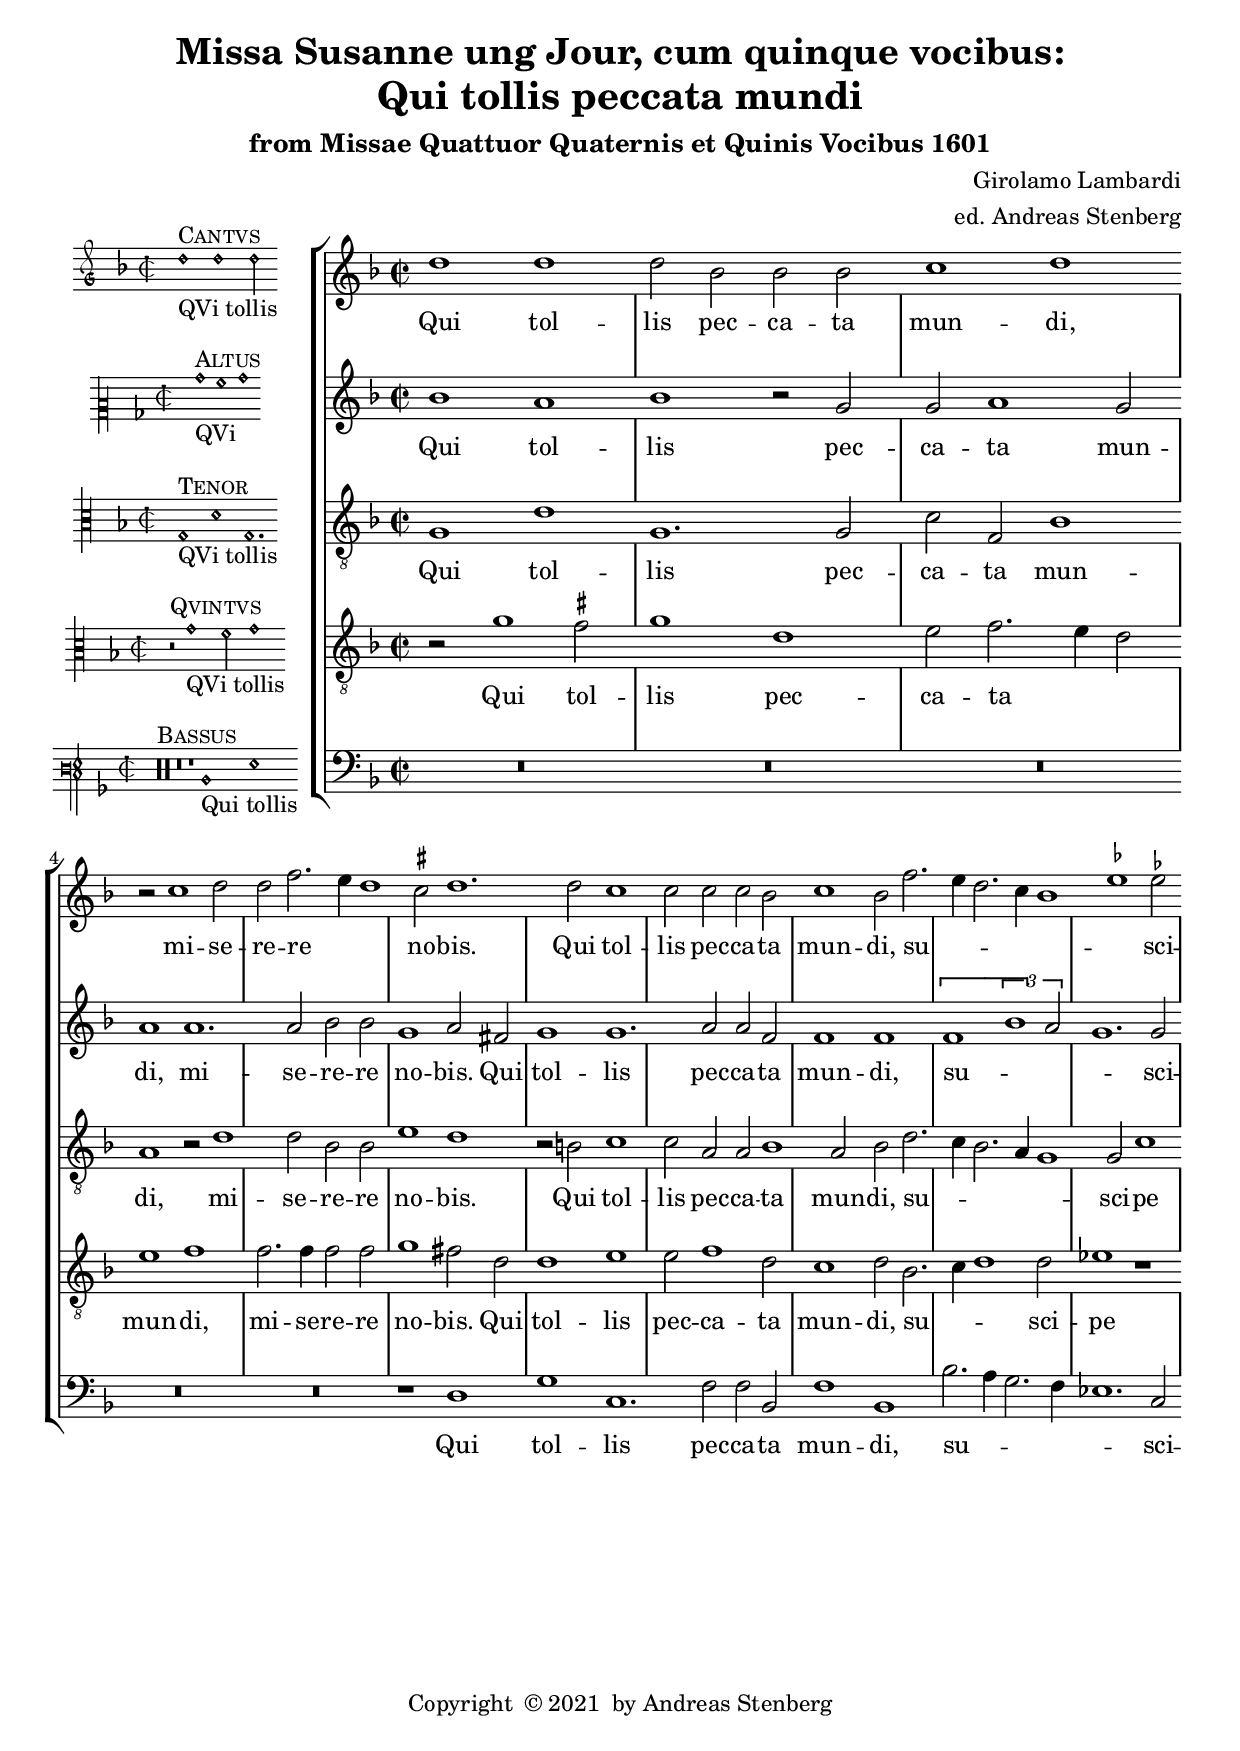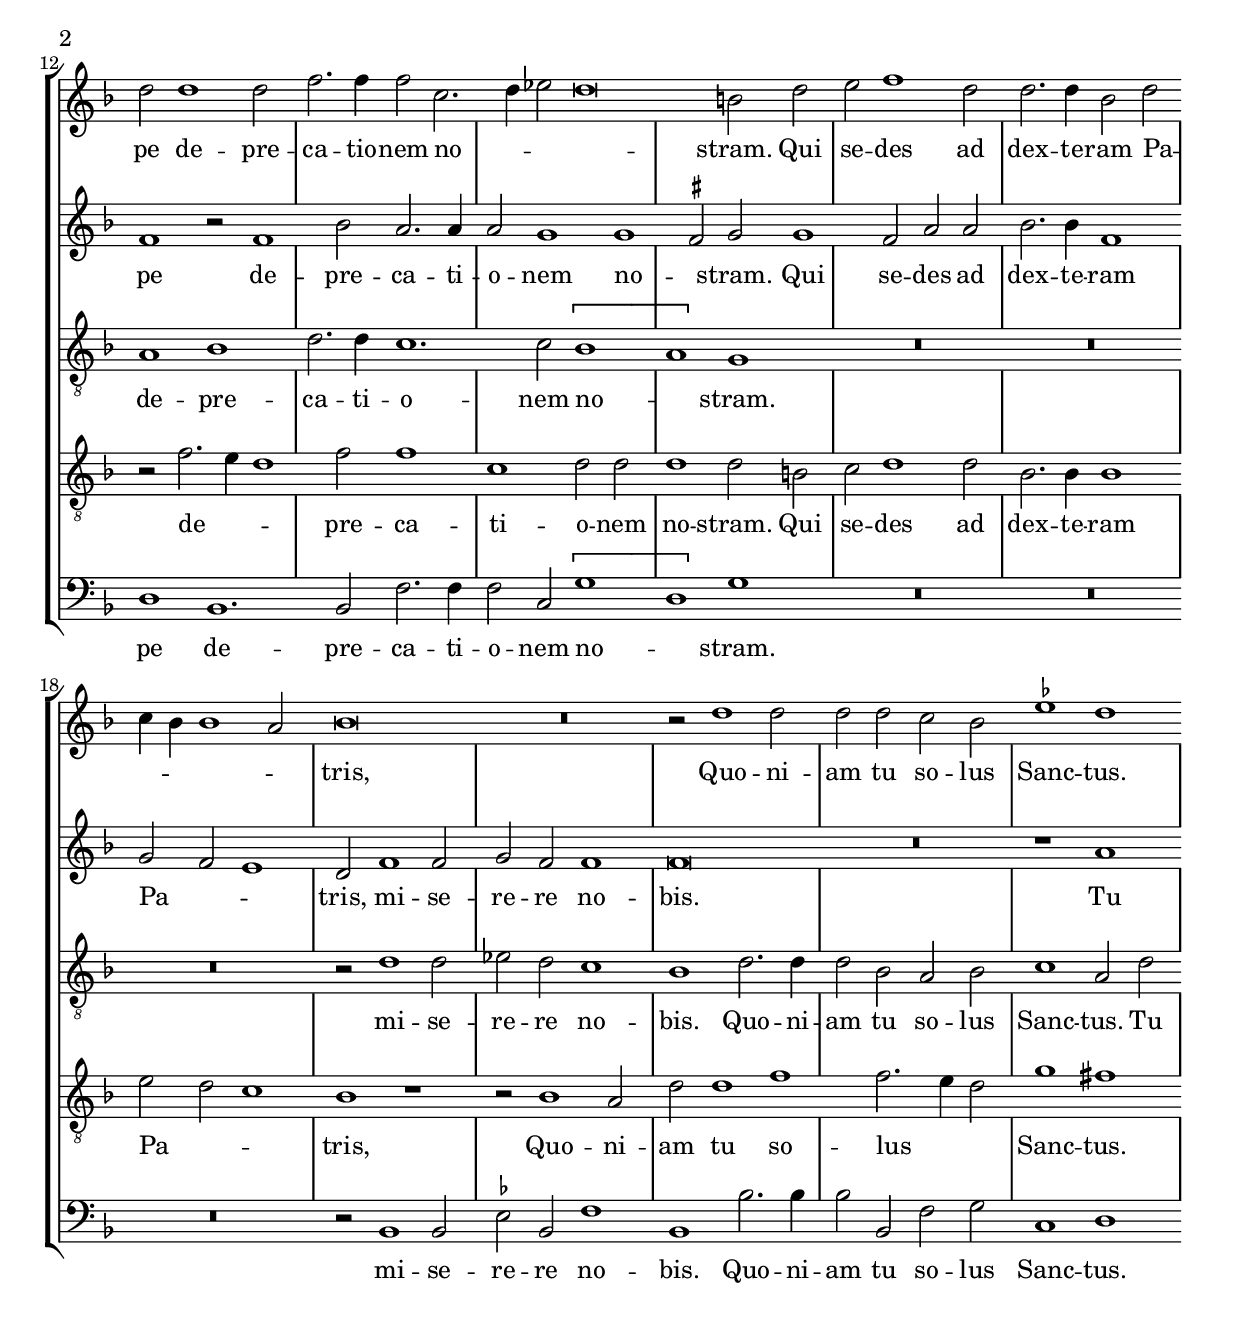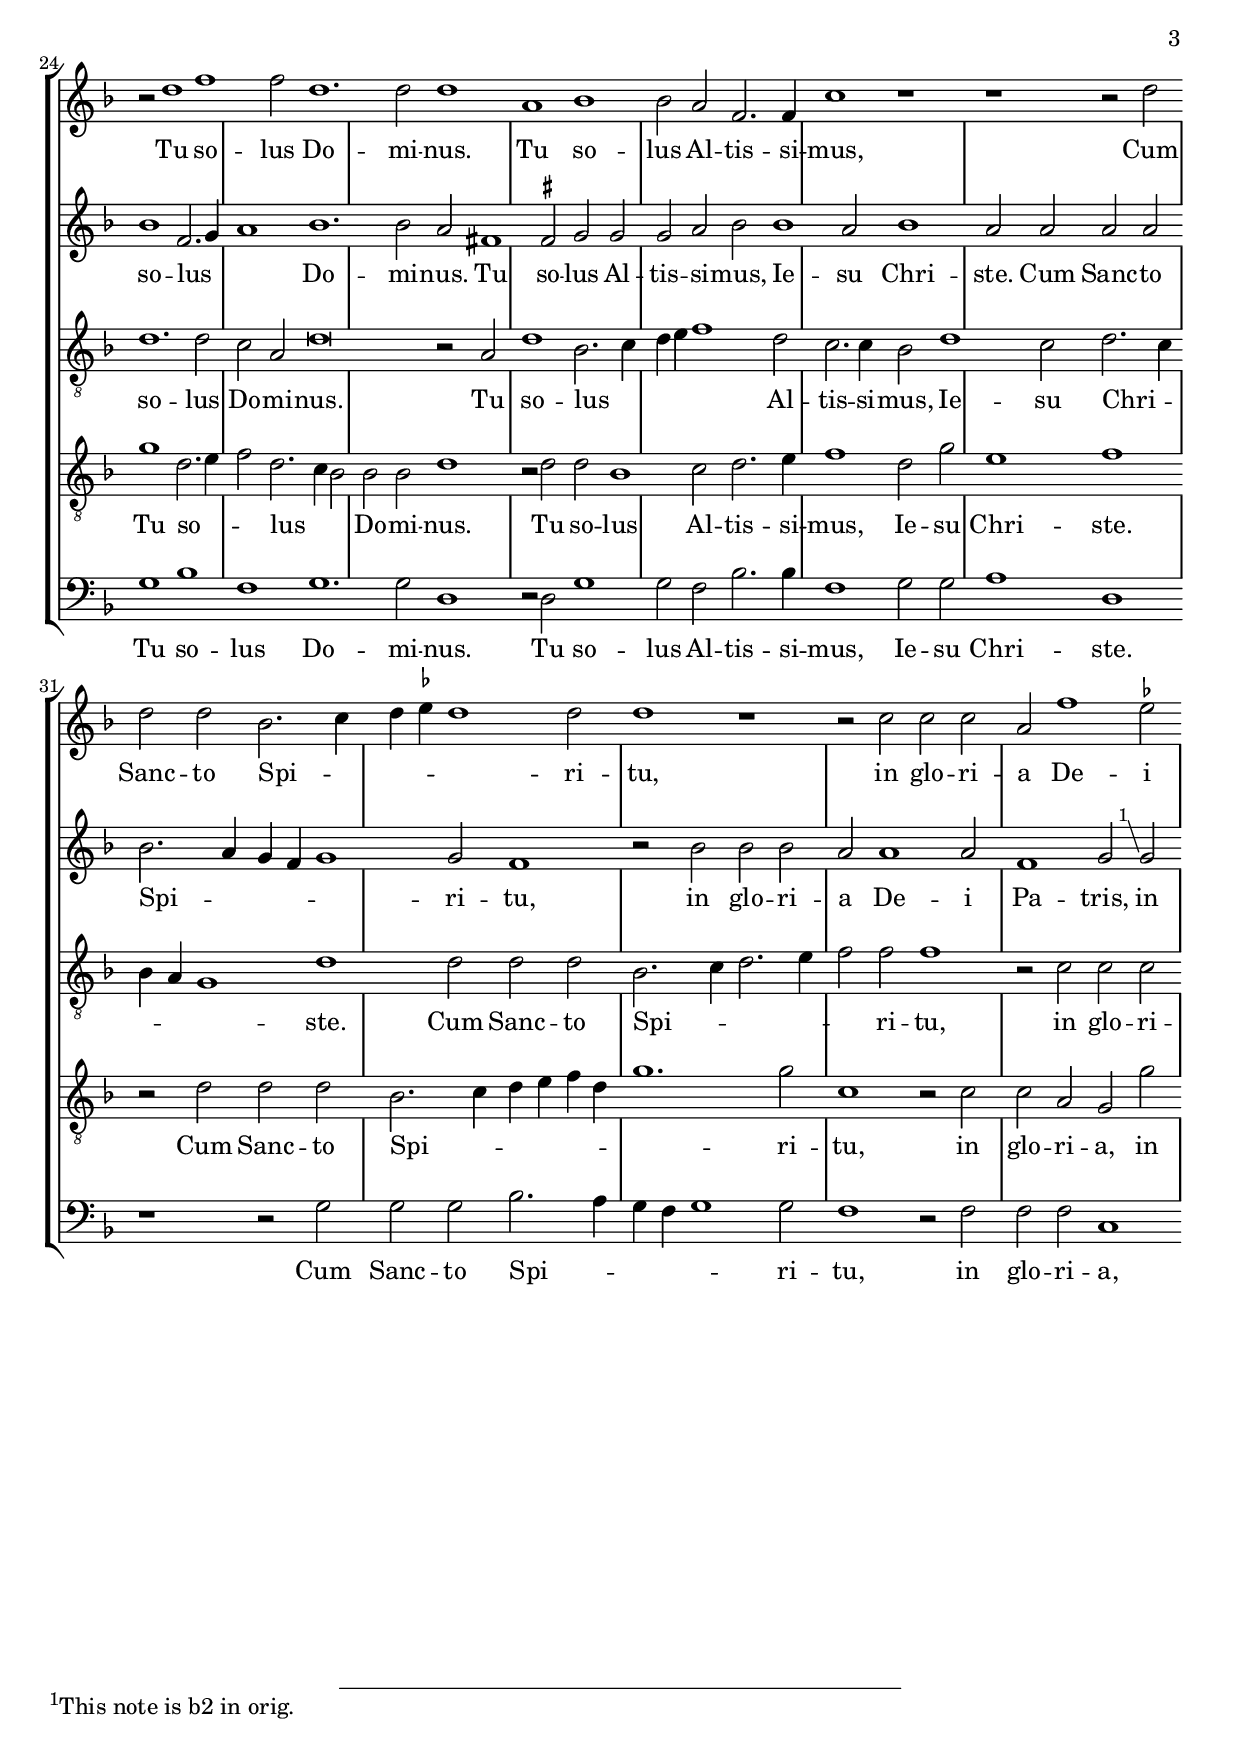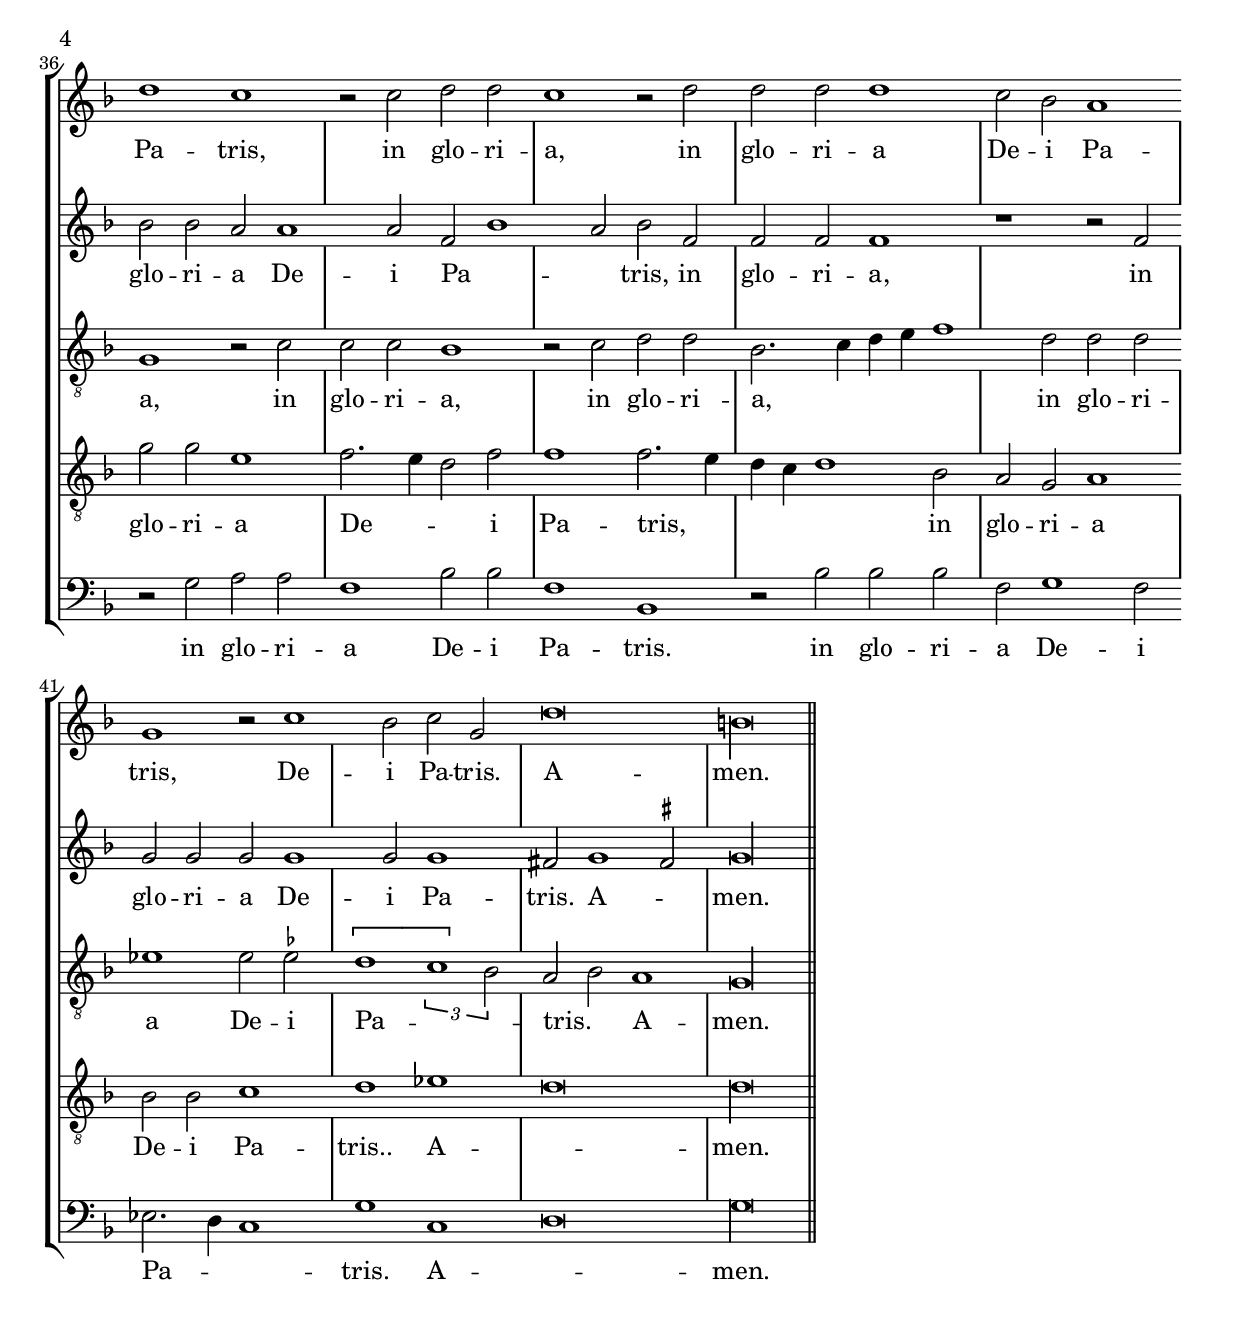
\version "2.18.0"
\include "deutsch.ly"
#(append! supported-clefs '(("mensural-f3" . ("clefs.mensural.f" 0 0))))
#(append! supported-clefs '(("petrucci-g3" . ("clefs.petrucci.g" 0 1))))
ficta = \once \set suggestAccidentals =##t
%\pageBreak
\header {
  title = \markup {
    \center-column {
      "Missa Susanne ung Jour, cum quinque vocibus:"
      \fontsize #0.5 "Qui tollis peccata mundi"
      %      "Wann er zu nacht"
      \vspace #0.5
    }
  }
  subtitle = "from Missae Quattuor Quaternis et Quinis Vocibus 1601"
  composer = "Girolamo Lambardi"
  arranger = "ed. Andreas Stenberg"
  poet = ""
  meter =""
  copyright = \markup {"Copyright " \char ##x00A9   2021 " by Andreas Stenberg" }
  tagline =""
}
%{
\markup {
  \column {
    \fill-line {
      \override #'(font-name . "Perpetua Titling MT")
      \fontsize #3  "Qui tollis peccata mundi"
    }
    \vspace #0.5
  }
}
\tocItem \markup "Qui tollis peccata mundi"
%}
globalV = {
  \key f \major
}

sopMusicV = \relative c'' {

  \set Score.tempoHideNote = ##t
  \tempo 2 = 86
  \time 2/2
  \set Timing.measureLength = #(ly:make-moment 4/2)
 \override Staff.BarLine.transparent = ##t
 d1 d1
 d2 b2 b2 b2
 c1 d1
 r2 c1 d2
 d2 f2.( e4 d1)
 \ficta cis2 d1.
 d2 c1
 c2 c2 c2 b2
 c1 b2

 f'2.(
 e4 d2. c4 b1
 \ficta es1) \ficta es!2
 d2 d1 d2
 f2. f4 f2 c2.(
 d4 es2 d\breve)
 h2 d2
 e2 f1 d2
 d2. d4 b2 d2(
 c4 b4 b1 a2)

 b\breve
 R\breve
 r2 d1 d2
 d2 d2 c2 b2
 \ficta es1 d1
 r2 d1 f1
 f2 d1.
 d2 d1
 a1 b1
 b2 a2 f2. f4
 c'1 r1
 r1 r2 d2
 d2 d2 b2.( c4

 d4 \ficta es4 d1) d2
 d1 r1
 r2 c2 c2 c2
 a2 f'1 \ficta es2
 d1 c1
 r2 c2 d2 d2
 c1 r2 d2
 d2 d2 d1
 c2 b2 a1
 g1 r2 c1
 b2 c2 g2
 d'\breve
 \cadenzaOn
 h\longa
 \revert Staff.BarLine.transparent
  \bar "||"
  \cadenzaOff
}
sopWordsV = \lyricmode {
Qui tol -- lis pec -- ca -- ta mun -- di, mi -- se -- re -- re no -- bis.
Qui tol -- lis pec -- ca -- ta mun -- di, su -- sci -- pe de -- pre -- ca -- tio -- nem no -- stram.
Qui se -- des ad dex -- te -- ram Pa -- tris, %mi -- se -- re -- re no -- bis.
Quo -- ni -- am tu so -- lus Sanc -- tus. Tu so -- lus Do -- mi -- nus.
Tu so -- lus Al -- tis -- si -- mus, %Ie -- su Chri -- ste.
Cum Sanc -- to Spi -- ri -- tu,
in glo -- ri -- a De -- i Pa -- tris,
in glo -- ri -- a,
in glo -- ri -- a De -- i Pa -- tris,
De -- i Pa -- tris.
A -- men.
}
altoMusicV = \relative c' {
  \override Staff.BarLine.transparent = ##t
  b'1 a1
  b1 r2 g2
  g2 a1 g2
  a1 a1.
  a2 b2 b2
  g1 a2 fis2
  g1 g1.
  a2 a2 f2
  f1 f1
  \[f1( \tuplet 3/2 { b1\] a2 }
  g1.) g2

  f1 r2 f1
  b2 a2. a4
  a2 g1 g1(
  \ficta fis2) g2 g1
  f2 a2 a2
  b2. b4  f1
  g2( f2 e1)
  d2 f1 f2
  g2 f2 f1
  f\breve
  R\breve
  r1 a1
  b1 f2.( g4

  a1) b1.
  b2 a2 fis1
  \ficta fis2 g2 g2
  g2 a2 b2 b1
  a2 b1
  a2 a2 a2 a2
  b2.( a4 g4 f4 g1)
  g2 f1
  r2 b2 b2 b2
  a2

  a1 a2
  f1 g2 \footnote #'(-1 . 3) "This note is b2 in orig. " g2
  b2 b2 a2 a1
  a2 f2( b1
  a2) b2 f2
  f2 f2 f1
  r1 r2 f2
  g2 g2 g2 g1
  g2 g1
  fis2 g1( \ficta fis!2)
  g\longa

  \revert Staff.BarLine.transparent
}
altoWordsV = \lyricmode {
Qui tol -- lis pec -- ca -- ta mun -- di,
mi -- se -- re -- re no -- bis.
Qui tol -- lis pec -- ca -- ta mun -- di,
su -- sci -- pe de -- pre -- ca -- ti -- o -- nem no -- stram.
Qui se -- des ad dex -- te -- ram Pa -- tris, mi -- se -- re -- re no -- bis.
%Quo -- niam tu so -- lus Sanc -- tus.
Tu so -- lus Do -- mi -- nus.
Tu so -- lus Al -- tis -- si -- mus, Ie -- su Chri -- ste.
Cum Sanc -- to Spi -- ri -- tu,
in glo -- ri -- a De -- i Pa -- tris,
in glo -- ri -- a De -- i Pa -- tris,
in glo -- ri -- a,
in glo -- ri -- a De -- i Pa -- tris.
A -- men.
}
tenorMusicV = \relative c' {
  \clef "G_8"
  \override Staff.BarLine.transparent = ##t
   g1 d'1
   g,1. g2
   c2 f,2 b1
   a1 r2 d1
   d2 b2 b2
   e1 d1
   r2 h2 c1
   c2 a2 a2 b1
   a2 b2 d2.(
   c4 b2. a4

   g1) g2 c1
   a1 b1
   d2. d4 c1.
   c2 \[b1(
   a1)\]  g1
   R\breve*3
   r2 d'1 d2
   es2 d2 c1
   b1 d2. d4
   d2 b2 a2 b2
   c1 a2 d2
   d1. d2
   c2 a2

   d\breve
   r2 a2
   d1 b2.( c4
   d4 e4 f1) d2
   c2. c4 b2 d1
   c2 d2.( c4
   b4 a4 g1)  d'1
   d2 d2 d2
   b2.( c4 d2. e4
   f2) f2 f1
   r2 c2

   c2 c2 g1
   r2 c2 c2 c2
   b1 r2 c2
   d2 d2 b2.( c4
   d4 e4 f1) d2
   d2 d2 es1
   \ficta es2 \ficta es!2 \[d1(
   \tuplet 3/2 { c1\] b2) }
   a2( b2) a1
   g\longa
 \revert Staff.BarLine.transparent
}
tenorWordsV = \lyricmode {
Qui tol -- lis pec -- ca -- ta mun -- di, mi -- se -- re -- re no -- bis.
Qui tol -- lis pec -- ca -- ta mun -- di, su -- sci -- pe de -- pre -- ca -- ti -- o -- nem no -- stram.
%Qui se -- des ad dex -- te -- ram Pa -- tris,
mi -- se -- re -- re no -- bis.
Quo -- ni -- am tu so -- lus Sanc -- tus.
Tu so -- lus Do -- mi -- nus.
Tu so -- lus Al -- tis -- si -- mus, Ie -- su Chri -- ste.
Cum Sanc -- to Spi -- ri -- tu,
in glo -- ri -- a,
in glo -- ri -- a,
in glo -- ri -- a,
in glo -- ri -- a De -- i Pa -- tris.
A -- men.
}
tenorIIMusicV = \relative c' {
  \clef "G_8"
  \override Staff.BarLine.transparent = ##t
   r2 g'1 \ficta fis2
   g1 d1
   e2 f2.( e4 d2)
   e1 f1
   f2. f4 f2 f2
   g1 fis2 d2
   d1 e1
   e2 f1 d2
   c1 d2 b2.(
   c4 d1) d2

   es1 r1
   r2 f2.( e4 d1)
   f2 f1
   c1 d2 d2
   d1 d2 h2
   c2 d1 d2
   b2. b4 b1
   e2( d2 c1)
   b1 r1
   r2 b1 a2
   d2 d1 f1
   f2.( e4 d2)

   g1 fis1
   g1 d2.( e4
   f2) d2.( c4 b2)
   b2 b2 d1
   r2 d2 d2 b1
   c2 d2. e4
   f1 d2 g2
   e1 f1
   r2 d2 d2 d2
   b2.( c4 d4 e4 f4 d4

   g1.) g2
   c,1 r2 c2
   c2 a2 g2 g'2
   g2 g2 e1
   f2.( e4 d2) f2
   f1 f2.( e4
   d4 c4 d1) b2
   a2 g2 a1
   b2 b2 c1
   d1 es1(
   d\breve)
   d\longa
 \revert Staff.BarLine.transparent
}
tenorIIWordsV = \lyricmode {
Qui tol -- lis pec -- ca -- ta mun -- di, mi -- se -- re -- re no -- bis.
Qui tol -- lis pec -- ca -- ta mun -- di, su -- sci -- pe de -- pre -- ca -- ti -- o -- nem no -- stram.
Qui se -- des ad dex -- te -- ram Pa -- tris, %mi -- se -- re -- re no -- bis.
Quo -- ni -- am tu so -- lus Sanc -- tus. Tu so -- lus Do -- mi -- nus.
Tu so -- lus Al -- tis -- si -- mus, Ie -- su Chri -- ste.
Cum Sanc -- to Spi -- ri -- tu,
in glo -- ri -- a,
in glo -- ri -- a De -- i Pa -- tris,
in glo -- ri -- a De -- i Pa -- tris..
A -- men.
}
bassMusicV = \relative c {
  \override Staff.BarLine.transparent = ##t
  R\breve*5
  r1 d1
  g1 c,1.
  f2 f2 b,2
  f'1 b,1
  b'2.( a4 g2. f4
  es1.) c2
  d1 b1.
  b2 f'2. f4
  f2 c2

  \[g'1(
  d1)\] g1
  R\breve*3
  r2 b,1 b2
  \ficta es2 b2 f'1
  b,1 b'2. b4
  b2 b,2 f'2 g2
  c,1 d1
  g1 b1
  f1 g1.
  g2 d1
  r2 d2 g1
  g2 f2
  b2. b4
  f1 g2 g2
  a1 d,1
  r1 r2 g2
  g2 g2 b2.( a4
  g4 f4 g1) g2
  f1 r2 f2
  f2 f2 c1
  r2 g'2 a2 a2
  f1 b2 b2

  f1 b,1
  r2 b'2 b2 b2
  f2 g1 f2
  es2.( d4 c1)
  g'1 c,1(
  d\breve)
  g\longa
  \revert Staff.BarLine.transparent
}
bassWordsV = \lyricmode {
%Qui tol -- lis pec -- ca -- ta mun -- di, mi -- se -- re -- re no -- bis.
Qui tol -- lis pec -- ca -- ta mun -- di, su -- sci -- pe de -- pre -- ca -- ti -- o -- nem no -- stram.
%Qui se -- des ad dex -- te -- ram Pa -- tris,
mi -- se -- re -- re no -- bis.
Quo -- ni -- am tu so -- lus Sanc -- tus. Tu so -- lus Do -- mi -- nus.
Tu so -- lus Al -- tis -- si -- mus, Ie -- su Chri -- ste.
Cum Sanc -- to Spi -- ri -- tu,
in glo -- ri -- a,
in glo -- ri -- a De -- i Pa -- tris.
in glo -- ri -- a De -- i Pa -- tris.
A -- men.
}
incipitVDiscantus = \markup {
  \score {
    {
      %      \set Staff.instrumentName = #"Tenor "
      \override NoteHead.style = #'neomensural
      \override Rest.style = #'neomensural
      \override Staff.TimeSignature.style = #'mensural
      \cadenzaOn
      \clef "petrucci-g"
      \key f \major
      \time 2/2

      d''1 ^\markup { \smallCaps"Cantvs"} _"QVi tollis"
      d''1  d''2
    }
    \layout {
      \context {
        \Voice
        \remove "Ligature_bracket_engraver"
        \consists "Mensural_ligature_engraver"
      }
      line-width = 4.5\cm
    }
  }
}


incipitVAltus = \markup {
  \score {
    {
      %      \set Staff.instrumentName = #"Tenor "
      \override NoteHead.style = #'neomensural
      \override Rest.style = #'neomensural
      \override Staff.TimeSignature.style = #'mensural
      \cadenzaOn
      \clef "petrucci-c2"
      \key f \major
      \time 2/2
      b'1^\markup \smallCaps"Altus"_"QVi"
      a'1 b'1

    }
    \layout {
      \context {
        \Voice
        \remove "Ligature_bracket_engraver"
        \consists "Mensural_ligature_engraver"
      }
      line-width = 4.5\cm
    }
  }
}


incipitVTenor = \markup {
  \score {
    {
      %      \set Staff.instrumentName = #"Tenor "
      \override NoteHead.style = #'neomensural
      \override Rest.style = #'neomensural
      \override Staff.TimeSignature.style = #'mensural
      \cadenzaOn
      \clef "petrucci-c3"
      \key f \major
      \time 2/2
      g1^\markup \smallCaps"Tenor" _"QVi tollis"
      d'1 g1.
    }
    \layout {
      \context {
        \Voice
        \remove "Ligature_bracket_engraver"
        \consists "Mensural_ligature_engraver"
      }
      line-width = 5.0\cm
    }
  }
}
incipitVTenorII = \markup {
  \score {
    {
      %      \set Staff.instrumentName = #"Tenor "
      \override NoteHead.style = #'neomensural
      \override Rest.style = #'neomensural
      \override Staff.TimeSignature.style = #'mensural
      \cadenzaOn
      \clef "petrucci-c3"
      \key f \major
      \time 2/2
      r2 ^\markup \smallCaps"Qvintvs" g'1_"QVi tollis"
      f'2 g'1
    }
    \layout {
      \context {
        \Voice
        \remove "Ligature_bracket_engraver"
        \consists "Mensural_ligature_engraver"
      }
      line-width = 5.0\cm
    }
  }
}

incipitVBassus = \markup {
  \score {
    {
      %      \set Staff.instrumentName = #"Tenor "
      \override NoteHead.style = #'neomensural
      \override Rest.style = #'neomensural
      \override Staff.TimeSignature.style = #'mensural
      \cadenzaOn
      \clef "petrucci-f3"
      \key f \major
      \time 2/2
      r\maxima^\markup \smallCaps"Bassus"
      r\breve r1 d1_"Qui tollis"
      g1
    }
    \layout {
      \context {
        \Voice
        \remove "Ligature_bracket_engraver"
        \consists "Mensural_ligature_engraver"
      }
      line-width = 4.5\cm
    }
  }
}

%% for print
\score {
  <<
    \new StaffGroup \with {
      \override VerticalAxisGroup.staff-staff-spacing = #'((basic-distance . 12))
    } <<
      \new Staff = treble <<
        \set Staff.instrumentName = \incipitVDiscantus
        \new Voice = "sopranos" {
          \set  Staff.midiInstrument ="choir aahs"
          %	\voiceOne
          << \globalV \sopMusicV >>
        }
      >>
      \new Lyrics = sopranos { s1 }

      \new Staff = "medius" <<
        \set Staff.instrumentName = \incipitVAltus

        \new Voice = "altos" {
          %	\voiceTwo
          \set  Staff.midiInstrument ="choir aahs"
          << \globalV \altoMusicV >>
        }
      >>

      \new Lyrics = "altos" { s1 }
      \new Staff = tenors <<
        \set Staff.instrumentName = \incipitVTenor

        \clef "treble"
        \new Voice = "tenors" {
          \set  Staff.midiInstrument ="choir aahs"
          %	\voiceOne
          << \globalV \tenorMusicV >>
        }
      >>
      \new Lyrics = "tenors" { s1 }

\new Staff = tenorsII <<
        \set Staff.instrumentName = \incipitVTenorII

        \clef "treble"
        \new Voice = "tenorsII" {
          \set  Staff.midiInstrument ="choir aahs"
          %	\voiceOne
          << \globalV \tenorIIMusicV >>
        }
      >>
      \new Lyrics = "tenorsII" { s1 }

      \new Staff ="basses" {
        \set Staff.instrumentName = \incipitVBassus

        \new Voice = "basses" {
          \set  Staff.midiInstrument ="choir aahs"
          \clef "bass"
          %	\voiceTwo
          << \globalV \bassMusicV >>
        }
      }
    >>
    \new Lyrics = basses { s1 }

    \context Lyrics = sopranos \lyricsto sopranos \sopWordsV
    \context Lyrics = altos \lyricsto altos \altoWordsV
    \context Lyrics = tenors \lyricsto tenors \tenorWordsV
    \context Lyrics = tenorsII \lyricsto tenorsII \tenorIIWordsV
    \context Lyrics = basses \lyricsto basses \bassWordsV
  >>
  \layout {
    \context {
      \Score
      % no bars in staves
      %      \override BarLine.transparent = ##t

    }
    % the next three instructions keep the lyrics between the bar lines
    \context {
      \Lyrics
      \consists "Bar_engraver"
      \override BarLine.transparent = ##t
    }
    \context {
      \StaffGroup
      \consists "Separating_line_group_engraver"
    }
    \context {
      \Voice
      % no slurs
      \override Slur.transparent = ##t
      % Comment in the below "\remove" command to allow line
      % breaking also at those barlines where a note overlaps
      % into the next bar.  The command is commented out in this
      % short example score, but especially for large scores, you
      % will typically yield better line breaking and thus improve
      % overall spacing if you comment in the following command.
      %\remove "Forbid_line_break_engraver"
    }
    indent = 4.5\cm
  }

}
%% for midi
\score {
  <<
    \new StaffGroup \with {
      \override VerticalAxisGroup.staff-staff-spacing = #'((basic-distance . 12))
    } <<
      \new Staff = treble <<
        \set Staff.instrumentName = \incipitVDiscantus
        \new Voice = "sopranos" {
          \set  Staff.midiInstrument ="choir aahs"
          %	\voiceOne
          << \globalV \sopMusicV >>
        }
      >>
      \new Lyrics = sopranos { s1 }

      \new Staff = "medius" <<
        \set Staff.instrumentName = \incipitVAltus

        \new Voice = "altos" {
          %	\voiceTwo
          \set  Staff.midiInstrument ="choir aahs"
          << \globalV \altoMusicV >>
        }
      >>

      \new Lyrics = "altos" { s1 }
      \new Staff = tenors <<
        \set Staff.instrumentName = \incipitVTenor

        \clef "treble"
        \new Voice = "tenors" {
          \set  Staff.midiInstrument ="choir aahs"
          %	\voiceOne
          << \globalV \tenorMusicV >>
        }
      >>
      \new Lyrics = "tenors" { s1 }

\new Staff = tenorsII <<
        \set Staff.instrumentName = \incipitVTenorII

        \clef "treble"
        \new Voice = "tenorsII" {
          \set  Staff.midiInstrument ="choir aahs"
          %	\voiceOne
          << \globalV \tenorIIMusicV >>
        }
      >>
      \new Lyrics = "tenorsII" { s1 }

      \new Staff ="basses" {
        \set Staff.instrumentName = \incipitVBassus

        \new Voice = "basses" {
          \set  Staff.midiInstrument ="choir aahs"
          \clef "bass"
          %	\voiceTwo
          << \globalV \bassMusicV >>
        }
      }
    >>
    \new Lyrics = basses { s1 }

    \context Lyrics = sopranos \lyricsto sopranos \sopWordsV
    \context Lyrics = altos \lyricsto altos \altoWordsV
    \context Lyrics = tenors \lyricsto tenors \tenorWordsV
    \context Lyrics = tenorsII \lyricsto tenorsII \tenorIIWordsV
    \context Lyrics = basses \lyricsto basses \bassWordsV
  >>

  \midi {}
}
\paper {
  ragged-bottom = ##t
  ragged-last-bottom = ##t
  ragged-last = ##t
}

%{
convert-ly.py (GNU LilyPond) 2.18.2  convert-ly.py: Processing `'...
Applying conversion: 2.15.7, 2.15.9, 2.15.10, 2.15.16, 2.15.17,
2.15.18, 2.15.19, 2.15.20, 2.15.25, 2.15.32, 2.15.39, 2.15.40,
2.15.42, 2.15.43, 2.16.0, 2.17.0, 2.17.4, 2.17.5, 2.17.6, 2.17.11,
2.17.14, 2.17.15, 2.17.18, 2.17.19, 2.17.20, 2.17.25, 2.17.27,
2.17.29, 2.17.97, 2.18.0
%}
